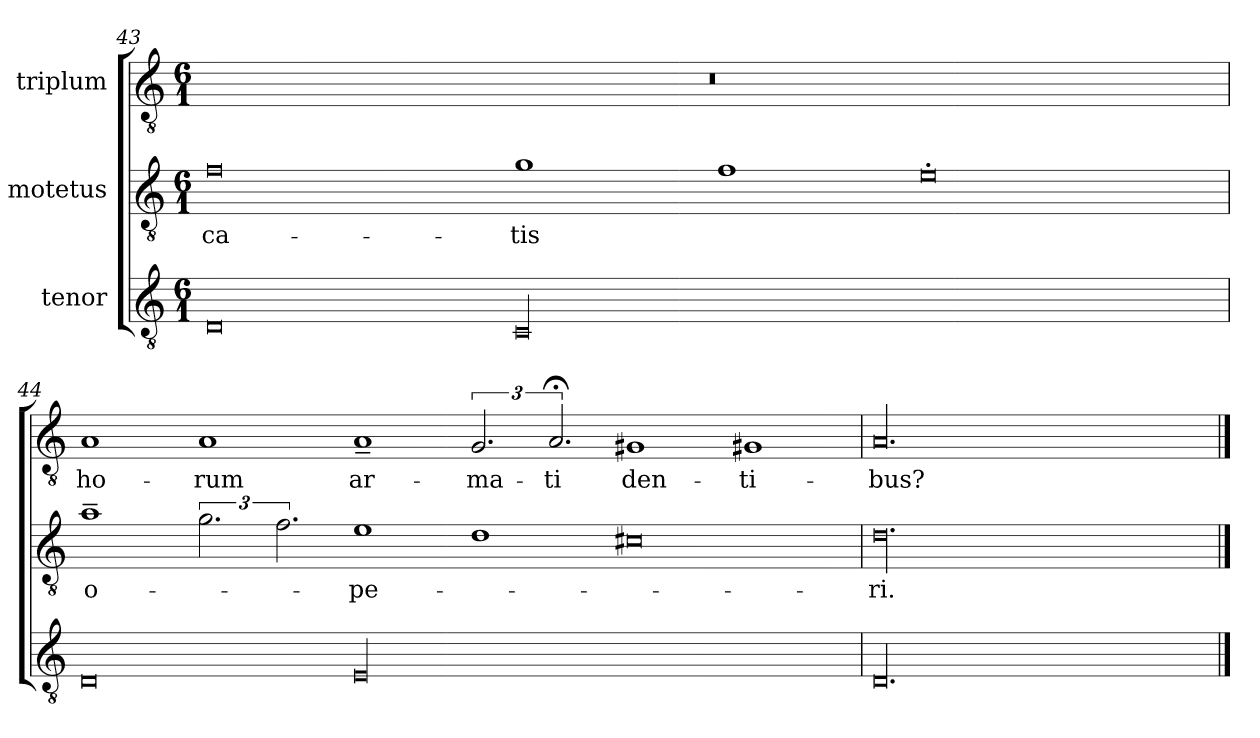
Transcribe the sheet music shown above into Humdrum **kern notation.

**kern	**kern	**text	**kern	**text
*part3	*part2	*part2	*part1	*part1
*staff3	*staff2	*staff2	*staff1	*staff1
*I"tenor	*I"motetus	*	*I"triplum	*
*clefGv2	*clefGv2	*	*clefGv2	*
*k[]	*k[]	*	*k[]	*
*C:	*C:	*	*C:	*
*M6/1	*M6/1	*	*M6/1	*
=43	=43	=43	=43	=43
0D/	0f\	-ca-	00.r	.
00C/	1g\	-tis	.	.
.	1f\	.	.	.
.	0e'\	.	.	.
=44	=44	=44	=44	=44
0D/	1a~\	o-	1A/	ho-
.	3.g\	.	1A/	-rum
.	3.f\	.	.	.
00E/	1e\	-pe-	1A~/	ar-
.	1d\	.	3.G/	-ma-
.	.	.	3.A;</	-ti
.	0c#X\	.	1G#X/	den-
.	.	.	1G#X/	-ti-
=45	=45	=45	=45	=45
00.D/	00.d\	-ri.	00.A/	-bus?
==	==	==	==	==
*-	*-	*-	*-	*-
